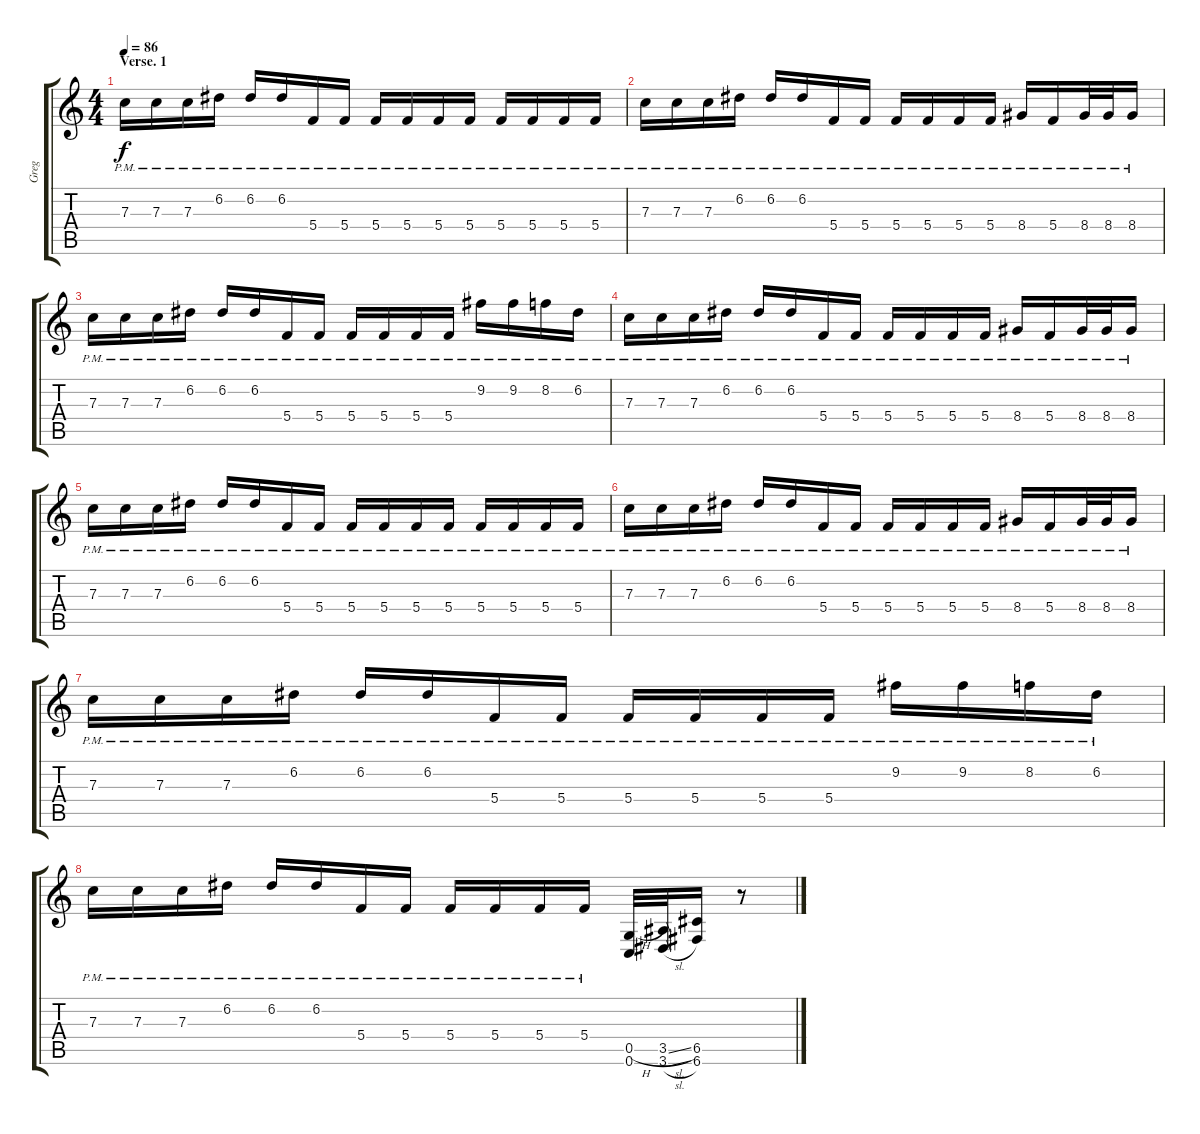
\track ("Greg" "Greg") {instrument distortionguitar}
\staff {score tabs}
\tuning (D4 A3 F3 C3 G2 C2) {hide}
\ts (4 4)
\section ("" "Verse. 1")
\tempo 86
\clef g2
\ks c
7.3{pm}.16{dy f} 7.3{pm}.16 7.3{pm}.16 6.2{pm}.16 6.2{pm}.16 6.2{pm}.16 5.4{pm}.16 5.4{pm}.16 5.4{pm}.16 5.4{pm}.16 5.4{pm}.16 5.4{pm}.16 5.4{pm}.16 5.4{pm}.16 5.4{pm}.16 5.4{pm}.16 |
7.3{pm}.16 7.3{pm}.16 7.3{pm}.16 6.2{pm}.16 6.2{pm}.16 6.2{pm}.16 5.4{pm}.16 5.4{pm}.16 5.4{pm}.16 5.4{pm}.16 5.4{pm}.16 5.4{pm}.16 8.4{pm}.16 5.4{pm}.16 8.4{pm}.32 8.4{pm}.32 8.4{pm}.16 |
7.3{pm}.16 7.3{pm}.16 7.3{pm}.16 6.2{pm}.16 6.2{pm}.16 6.2{pm}.16 5.4{pm}.16 5.4{pm}.16 5.4{pm}.16 5.4{pm}.16 5.4{pm}.16 5.4{pm}.16 9.2{pm}.16 9.2{pm}.16 8.2{pm}.16 6.2{pm}.16 |
7.3{pm}.16 7.3{pm}.16 7.3{pm}.16 6.2{pm}.16 6.2{pm}.16 6.2{pm}.16 5.4{pm}.16 5.4{pm}.16 5.4{pm}.16 5.4{pm}.16 5.4{pm}.16 5.4{pm}.16 8.4{pm}.16 5.4{pm}.16 8.4{pm}.32 8.4{pm}.32 8.4{pm}.16 |
7.3{pm}.16 7.3{pm}.16 7.3{pm}.16 6.2{pm}.16 6.2{pm}.16 6.2{pm}.16 5.4{pm}.16 5.4{pm}.16 5.4{pm}.16 5.4{pm}.16 5.4{pm}.16 5.4{pm}.16 5.4{pm}.16 5.4{pm}.16 5.4{pm}.16 5.4{pm}.16 |
7.3{pm}.16 7.3{pm}.16 7.3{pm}.16 6.2{pm}.16 6.2{pm}.16 6.2{pm}.16 5.4{pm}.16 5.4{pm}.16 5.4{pm}.16 5.4{pm}.16 5.4{pm}.16 5.4{pm}.16 8.4{pm}.16 5.4{pm}.16 8.4{pm}.32 8.4{pm}.32 8.4{pm}.16 |
7.3{pm}.16 7.3{pm}.16 7.3{pm}.16 6.2{pm}.16 6.2{pm}.16 6.2{pm}.16 5.4{pm}.16 5.4{pm}.16 5.4{pm}.16 5.4{pm}.16 5.4{pm}.16 5.4{pm}.16 9.2{pm}.16 9.2{pm}.16 8.2{pm}.16 6.2{pm}.16 |
7.3{pm}.16 7.3{pm}.16 7.3{pm}.16 6.2{pm}.16 6.2{pm}.16 6.2{pm}.16 5.4{pm}.16 5.4{pm}.16 5.4{pm}.16 5.4{pm}.16 5.4{pm}.16 5.4{pm}.16 (0.5{h} 0.6).32 (3.5{sl} 3.6{sl}).32 (6.5 6.6).16 r.8
